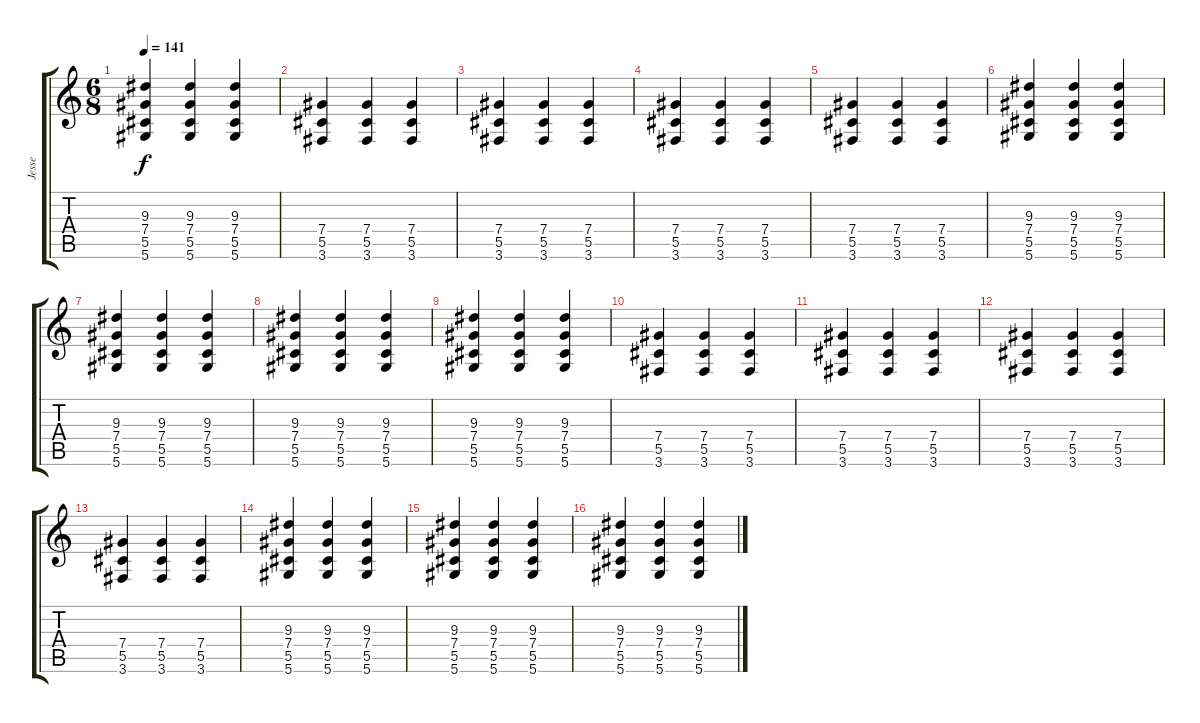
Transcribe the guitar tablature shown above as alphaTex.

\track ("Jesse" "Jesse") {instrument electricguitarclean}
\staff {score tabs}
\tuning (Eb4 Bb3 Gb3 Db3 Ab2 Eb2) {hide}
\ts (6 8)
\tempo 141
\clef g2
\ks c
(9.3 7.4 5.5 5.6).4{dy f} (9.3 7.4 5.5 5.6).4 (9.3 7.4 5.5 5.6).4 |
(7.4 5.5 3.6).4 (7.4 5.5 3.6).4 (7.4 5.5 3.6).4 |
(7.4 5.5 3.6).4 (7.4 5.5 3.6).4 (7.4 5.5 3.6).4 |
(7.4 5.5 3.6).4 (7.4 5.5 3.6).4 (7.4 5.5 3.6).4 |
(7.4 5.5 3.6).4 (7.4 5.5 3.6).4 (7.4 5.5 3.6).4 |
(9.3 7.4 5.5 5.6).4 (9.3 7.4 5.5 5.6).4 (9.3 7.4 5.5 5.6).4 |
(9.3 7.4 5.5 5.6).4 (9.3 7.4 5.5 5.6).4 (9.3 7.4 5.5 5.6).4 |
(9.3 7.4 5.5 5.6).4 (9.3 7.4 5.5 5.6).4 (9.3 7.4 5.5 5.6).4 |
(9.3 7.4 5.5 5.6).4 (9.3 7.4 5.5 5.6).4 (9.3 7.4 5.5 5.6).4 |
(7.4 5.5 3.6).4 (7.4 5.5 3.6).4 (7.4 5.5 3.6).4 |
(7.4 5.5 3.6).4 (7.4 5.5 3.6).4 (7.4 5.5 3.6).4 |
(7.4 5.5 3.6).4 (7.4 5.5 3.6).4 (7.4 5.5 3.6).4 |
(7.4 5.5 3.6).4 (7.4 5.5 3.6).4 (7.4 5.5 3.6).4 |
(9.3 7.4 5.5 5.6).4 (9.3 7.4 5.5 5.6).4 (9.3 7.4 5.5 5.6).4 |
(9.3 7.4 5.5 5.6).4 (9.3 7.4 5.5 5.6).4 (9.3 7.4 5.5 5.6).4 |
(9.3 7.4 5.5 5.6).4 (9.3 7.4 5.5 5.6).4 (9.3 7.4 5.5 5.6).4
